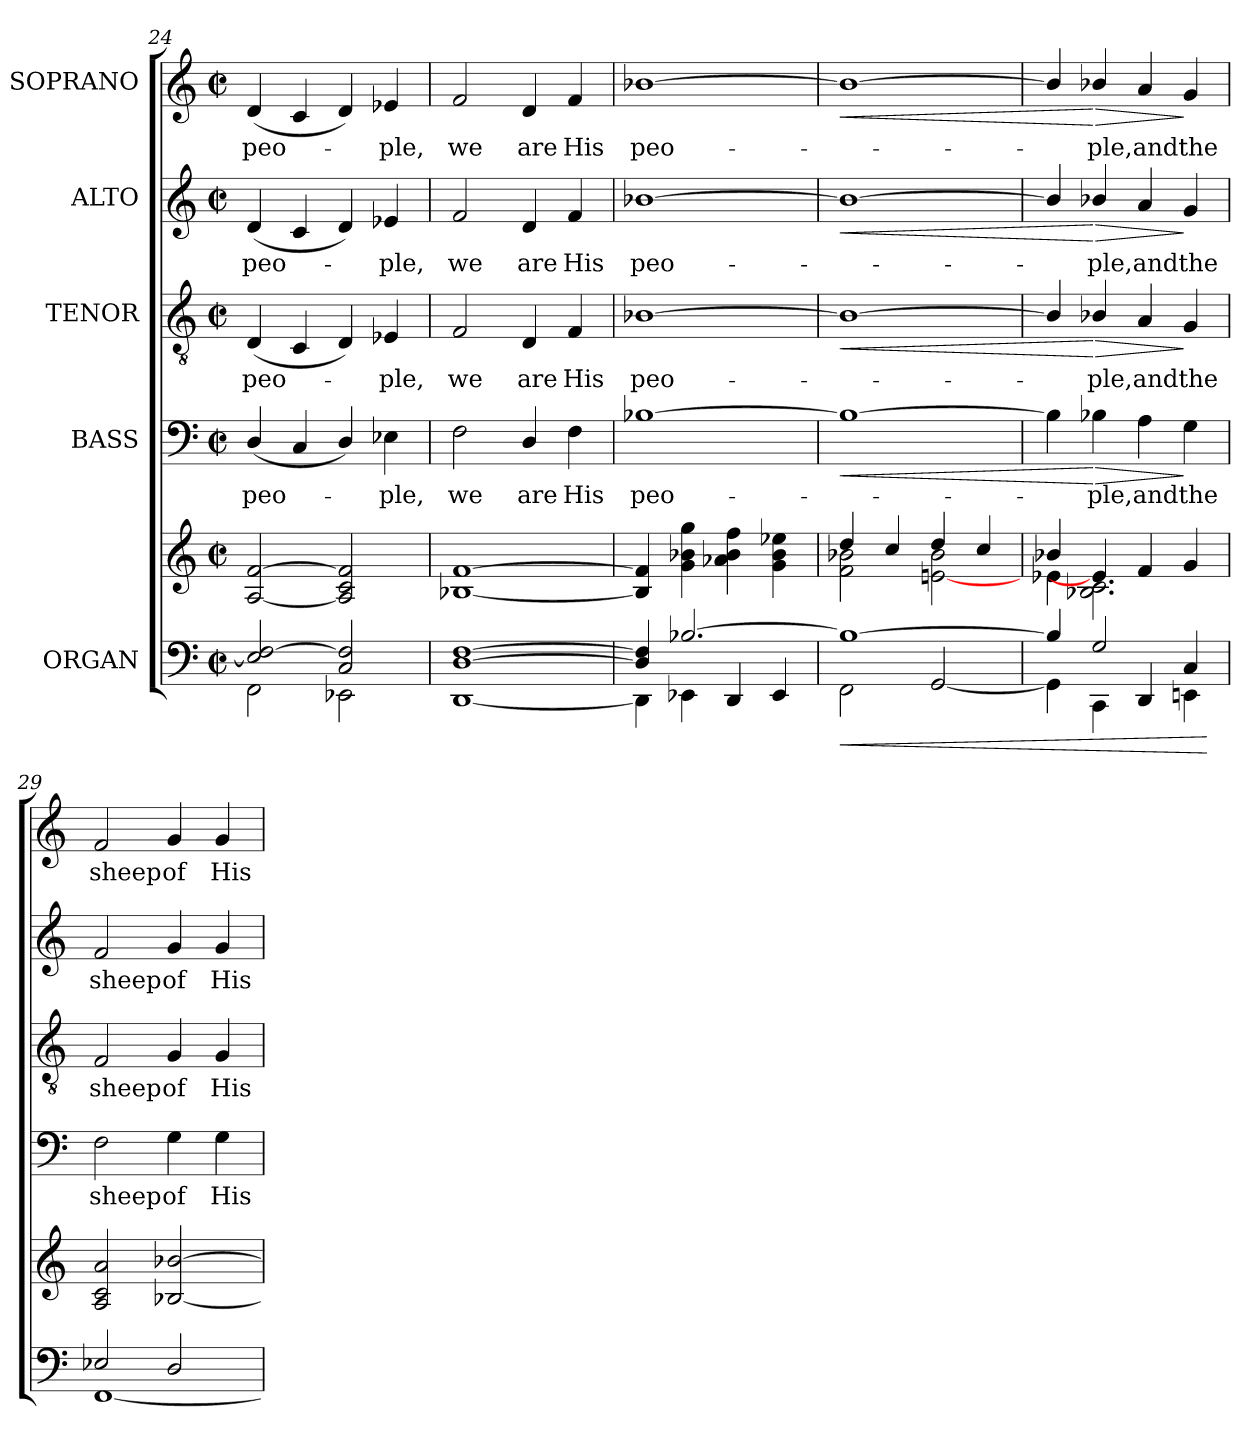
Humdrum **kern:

**kern	**kern	**dynam	**kern	**text	**dynam	**kern	**text	**dynam	**kern	**text	**dynam	**kern	**text	**dynam
*part5	*part5	*part5	*part4	*part4	*part4	*part3	*part3	*part3	*part2	*part2	*part2	*part1	*part1	*part1
*staff6	*staff5	*staff5/6	*staff4	*staff4	*staff4	*staff3	*staff3	*staff3	*staff2	*staff2	*staff2	*staff1	*staff1	*staff1
*I"ORGAN	*	*	*I"BASS	*	*	*I"TENOR	*	*	*I"ALTO	*	*	*I"SOPRANO	*	*
*clefF4	*clefG2	*	*clefF4	*	*	*clefGv2	*	*	*clefG2	*	*	*clefG2	*	*
*	*	*	*	*	*	*ITrd7c12	*	*	*	*	*	*	*	*
*k[]	*k[]	*	*k[]	*	*	*k[]	*	*	*k[]	*	*	*k[]	*	*
*C:	*C:	*	*C:	*	*	*C:	*	*	*C:	*	*	*C:	*	*
*M2/2	*M2/2	*	*M2/2	*	*	*M2/2	*	*	*M2/2	*	*	*M2/2	*	*
*met(c|)	*met(c|)	*	*met(c|)	*	*	*met(c|)	*	*	*met(c|)	*	*	*met(c|)	*	*
=24	=24	=24	=24	=24	=24	=24	=24	=24	=24	=24	=24	=24	=24	=24
*^	*	*	*	*	*	*	*	*	*	*	*	*	*	*
!	!	!	!	!	!LO:LY:b:color=#000000	!	!	!	!	!	!	!	!	!	!
!	!	!	!	!	!	!	!	!LO:LY:b:color=#000000	!	!	!	!	!	!	!
!	!	!	!	!	!	!	!	!	!	!	!LO:LY:b:color=#000000	!	!	!	!
!	!	!	!	!	!	!	!	!	!	!	!	!	!	!LO:LY:b:color=#000000	!
2E-i/] [2Fi	2FFi\	[2Ai/ [2fi	.	(4Di/	peo-	.	(4DDi/	peo-	.	(4di/	peo-	.	(4di/	peo-	.
.	.	.	.	4Ci/	.	.	4CCi/	.	.	4ci/	.	.	4ci/	.	.
2Ci/ 2Fi]	2EE-i\	2Ai/] 2ci 2fi]	.	4Di/)	.	.	4DDi/)	.	.	4di/)	.	.	4di/)	.	.
!	!	!	!	!	!LO:LY:b:color=#000000	!	!	!	!	!	!	!	!	!	!
!	!	!	!	!	!	!	!	!LO:LY:b:color=#000000	!	!	!	!	!	!	!
!	!	!	!	!	!	!	!	!	!	!	!LO:LY:b:color=#000000	!	!	!	!
!	!	!	!	!	!	!	!	!	!	!	!	!	!	!LO:LY:b:color=#000000	!
.	.	.	.	4E-i\	-ple,	.	4EE-i/	-ple,	.	4e-i/	-ple,	.	4e-i/	-ple,	.
=25	=25	=25	=25	=25	=25	=25	=25	=25	=25	=25	=25	=25	=25	=25	=25
!	!	!	!	!	!LO:LY:b:color=#000000	!	!	!	!	!	!	!	!	!	!
!	!	!	!	!	!	!	!	!LO:LY:b:color=#000000	!	!	!	!	!	!	!
!	!	!	!	!	!	!	!	!	!	!	!LO:LY:b:color=#000000	!	!	!	!
!	!	!	!	!	!	!	!	!	!	!	!	!	!	!LO:LY:b:color=#000000	!
[1Di [1Fi	[1DDi	[1B-i [1fi	.	2Fi\	we	.	2FFi/	we	.	2fi/	we	.	2fi/	we	.
!	!	!	!	!	!LO:LY:b:color=#000000	!	!	!	!	!	!	!	!	!	!
!	!	!	!	!	!	!	!	!LO:LY:b:color=#000000	!	!	!	!	!	!	!
!	!	!	!	!	!	!	!	!	!	!	!LO:LY:b:color=#000000	!	!	!	!
!	!	!	!	!	!	!	!	!	!	!	!	!	!	!LO:LY:b:color=#000000	!
.	.	.	.	4Di/	are	.	4DDi/	are	.	4di/	are	.	4di/	are	.
!	!	!	!	!	!LO:LY:b:color=#000000	!	!	!	!	!	!	!	!	!	!
!	!	!	!	!	!	!	!	!LO:LY:b:color=#000000	!	!	!	!	!	!	!
!	!	!	!	!	!	!	!	!	!	!	!LO:LY:b:color=#000000	!	!	!	!
!	!	!	!	!	!	!	!	!	!	!	!	!	!	!LO:LY:b:color=#000000	!
.	.	.	.	4Fi\	His	.	4FFi/	His	.	4fi/	His	.	4fi/	His	.
=26	=26	=26	=26	=26	=26	=26	=26	=26	=26	=26	=26	=26	=26	=26	=26
!	!	!	!	!	!LO:LY:b:color=#000000	!	!	!	!	!	!	!	!	!	!
!	!	!	!	!	!	!	!	!LO:LY:b:color=#000000	!	!	!	!	!	!	!
!	!	!	!	!	!	!	!	!	!	!	!LO:LY:b:color=#000000	!	!	!	!
!	!	!	!	!	!	!	!	!	!	!	!	!	!	!LO:LY:b:color=#000000	!
4Di/] 4Fi]	4DDi\]	4B-i/] 4fi]	.	[1B-i	peo-	.	[1BB-i	peo-	.	[1b-i	peo-	.	[1b-i	peo-	.
[2.B-i/	4EE-i\	4gi\ 4b-i 4ggi	.	.	.	.	.	.	.	.	.	.	.	.	.
.	4DDi/	4a-Xi\ 4b-i 4ffi	.	.	.	.	.	.	.	.	.	.	.	.	.
.	4EE-i/	4gi\ 4b-i 4ee-i	.	.	.	.	.	.	.	.	.	.	.	.	.
=27	=27	=27	=27	=27	=27	=27	=27	=27	=27	=27	=27	=27	=27	=27	=27
!	!	!	!LO:HP:b=2	!	!	!LO:HP:b	!	!	!LO:HP:b	!	!	!LO:HP:b	!	!	!LO:HP:b
*	*	*^	*	*	*	*	*	*	*	*	*	*	*	*	*
1B-i_	2FFi\	4ddi/	2fi\ 2b-i	<	1B-i_	.	<	1BB-i_	.	<	1b-i_	.	<	1b-i_	.	<
.	.	4cci/	.	.	.	.	.	.	.	.	.	.	.	.	.	.
.	[2GGi/	4ddi/	[2eni\ 2b-i	.	.	.	.	.	.	.	.	.	.	.	.	.
.	.	4cci/	.	.	.	.	.	.	.	.	.	.	.	.	.	.
!!LO:PB:g=z
=28	=28	=28	=28	=28	=28	=28	=28	=28	=28	=28	=28	=28	=28	=28	=28	=28
4B-i/]	4GGi\]	4b-i/	4e-Xi\	.	4B-i\]	.	.	4BB-i/]	.	.	4b-i/]	.	.	4b-i/]	.	.
!	!	!	!	!	!	!LO:LY:b:color=#000000	!LO:HP:n=1:b	!	!	!	!	!	!	!	!	!
!	!	!	!	!	!	!	!	!	!LO:LY:b:color=#000000	!LO:HP:n=1:b	!	!	!	!	!	!
!	!	!	!	!	!	!	!	!	!	!	!	!LO:LY:b:color=#000000	!LO:HP:n=1:b	!	!	!
!	!	!	!	!	!	!	!	!	!	!	!	!	!	!	!LO:LY:b:color=#000000	!LO:HP:n=1:b
2Gi/	4CCi\	4eni/]	2.B-i\ 2.ci	.	4B-i\	-ple,	[ >	4BB-i/	-ple,	[ >	4b-i/	-ple,	[ >	4b-i/	-ple,	[ >
!	!	!	!	!	!	!LO:LY:b:color=#000000	!	!	!	!	!	!	!	!	!	!
!	!	!	!	!	!	!	!	!	!LO:LY:b:color=#000000	!	!	!	!	!	!	!
!	!	!	!	!	!	!	!	!	!	!	!	!LO:LY:b:color=#000000	!	!	!	!
!	!	!	!	!	!	!	!	!	!	!	!	!	!	!	!LO:LY:b:color=#000000	!
.	4DDi/	4fi/	.	.	4Ai\	and	.	4AAi/	and	.	4ai/	and	.	4ai/	and	.
!	!	!	!	!	!	!LO:LY:b:color=#000000	!	!	!	!	!	!	!	!	!	!
!	!	!	!	!	!	!	!	!	!LO:LY:b:color=#000000	!	!	!	!	!	!	!
!	!	!	!	!	!	!	!	!	!	!	!	!LO:LY:b:color=#000000	!	!	!	!
!	!	!	!	!	!	!	!	!	!	!	!	!	!	!	!LO:LY:b:color=#000000	!
4Ci/	4EEni\	4gi/	.	.	4Gi\	the	]	4GGi/	the	]	4gi/	the	]	4gi/	the	]
*v	*v	*	*	*	*	*	*	*	*	*	*	*	*	*	*	*
*	*v	*v	*	*	*	*	*	*	*	*	*	*	*	*	*
.	.	[	.	.	.	.	.	.	.	.	.	.	.	.
=29	=29	=29	=29	=29	=29	=29	=29	=29	=29	=29	=29	=29	=29	=29
*^	*	*	*	*	*	*	*	*	*	*	*	*	*	*
!	!	!	!	!	!LO:LY:b:color=#000000	!	!	!	!	!	!	!	!	!	!
!	!	!	!	!	!	!	!	!LO:LY:b:color=#000000	!	!	!	!	!	!	!
!	!	!	!	!	!	!	!	!	!	!	!LO:LY:b:color=#000000	!	!	!	!
!	!	!	!	!	!	!	!	!	!	!	!	!	!	!LO:LY:b:color=#000000	!
2E-Xi/	[1FFi	2Ai/ 2ci 2ai	.	2Fi\	sheep	.	2FFi/	sheep	.	2fi/	sheep	.	2fi/	sheep	.
!	!	!	!	!	!LO:LY:b:color=#000000	!	!	!	!	!	!	!	!	!	!
!	!	!	!	!	!	!	!	!LO:LY:b:color=#000000	!	!	!	!	!	!	!
!	!	!	!	!	!	!	!	!	!	!	!LO:LY:b:color=#000000	!	!	!	!
!	!	!	!	!	!	!	!	!	!	!	!	!	!	!LO:LY:b:color=#000000	!
2Di/	.	[2B-i/ [2b-i	.	4Gi\	of	.	4GGi/	of	.	4gi/	of	.	4gi/	of	.
!	!	!	!	!	!LO:LY:b:color=#000000	!	!	!	!	!	!	!	!	!	!
!	!	!	!	!	!	!	!	!LO:LY:b:color=#000000	!	!	!	!	!	!	!
!	!	!	!	!	!	!	!	!	!	!	!LO:LY:b:color=#000000	!	!	!	!
!	!	!	!	!	!	!	!	!	!	!	!	!	!	!LO:LY:b:color=#000000	!
.	.	.	.	4Gi\	His	.	4GGi/	His	.	4gi/	His	.	4gi/	His	.
*v	*v	*	*	*	*	*	*	*	*	*	*	*	*	*	*
=	=	=	=	=	=	=	=	=	=	=	=	=	=	=
*-	*-	*-	*-	*-	*-	*-	*-	*-	*-	*-	*-	*-	*-	*-
